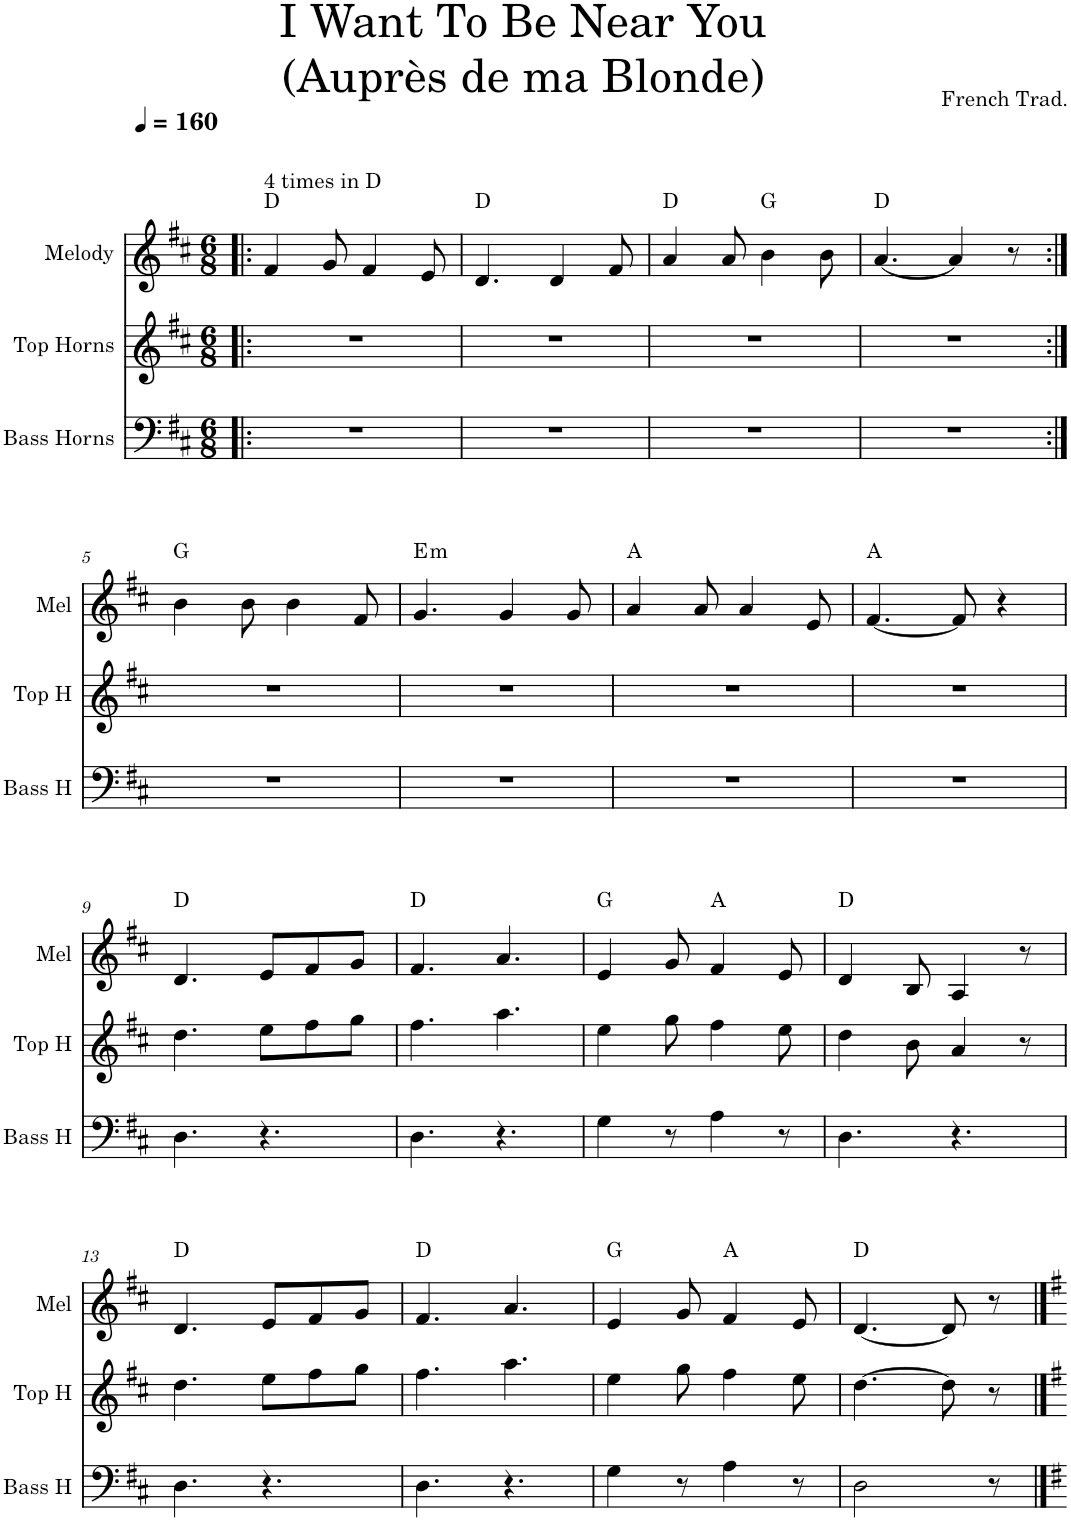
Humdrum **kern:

**kern	**kern	**kern	**harte
*part3	*part2	*part1	*part1
*staff3	*staff2	*staff1	*
*I"Bass Horns	*I"Top Horns	*I"Melody	*
*I'Bass H	*I'Top H	*I'Mel	*
*clefF4	*clefG2	*clefG2	*
*	*Trd7c12	*	*
*k[f#c#]	*k[f#c#]	*k[f#c#]	*
*D:	*D:	*D:	*
*M6/8	*M6/8	*M6/8	*
*MM160	*MM160	*MM160	*
=1!|:	=1!|:	=1!|:	=1!|:
!	!	!LO:TX:a:t=4 times in D	!
2.r	2.r	4f#/	D:maj
.	.	8g/	.
.	.	4f#/	.
.	.	8e/	.
=2	=2	=2	=2
2.r	2.r	4.d/	D:maj
.	.	4d/	.
.	.	8f#/	.
=3	=3	=3	=3
2.r	2.r	4a/	D:maj
.	.	8a/	.
.	.	4b\	G:maj
.	.	8b\	.
=4	=4	=4	=4
2.r	2.r	[4.a/	D:maj
.	.	4a/]	.
.	.	8r	.
!!LO:LB:g=z
=5:|!	=5:|!	=5:|!	=5:|!
2.r	2.r	4b\	G:maj
.	.	8b\	.
.	.	4b\	.
.	.	8f#/	.
=6	=6	=6	=6
!	!	!	!LO:H:kt=m
2.r	2.r	4.g/	E:min
.	.	4g/	.
.	.	8g/	.
=7	=7	=7	=7
2.r	2.r	4a/	A:maj
.	.	8a/	.
.	.	4a/	.
.	.	8e/	.
=8	=8	=8	=8
2.r	2.r	[4.f#/	A:maj
.	.	8f#/]	.
.	.	4r	.
!!LO:LB:g=z
=9	=9	=9	=9
4.D\	4.dd\	4.d/	D:maj
4.r	8ee\L	8e/L	.
.	8ff#\	8f#/	.
.	8gg\J	8g/J	.
=10	=10	=10	=10
4.D\	4.ff#\	4.f#/	D:maj
4.r	4.aa\	4.a/	.
=11	=11	=11	=11
4G\	4ee\	4e/	G:maj
8r	8gg\	8g/	.
4A\	4ff#\	4f#/	A:maj
8r	8ee\	8e/	.
=12	=12	=12	=12
4.D\	4dd\	4d/	D:maj
.	8b\	8B/	.
4.r	4a/	4A/	.
.	8r	8r	.
!!LO:LB:g=z
=13	=13	=13	=13
4.D\	4.dd\	4.d/	D:maj
4.r	8ee\L	8e/L	.
.	8ff#\	8f#/	.
.	8gg\J	8g/J	.
=14	=14	=14	=14
4.D\	4.ff#\	4.f#/	D:maj
4.r	4.aa\	4.a/	.
=15	=15	=15	=15
4G\	4ee\	4e/	G:maj
8r	8gg\	8g/	.
4A\	4ff#\	4f#/	A:maj
8r	8ee\	8e/	.
=16	=16	=16	=16
2D\	[4.dd\	[4.d/	D:maj
.	8dd\]	8d/]	.
8r	8r	8r	.
==	==	==	==
*-	*-	*-	*-
